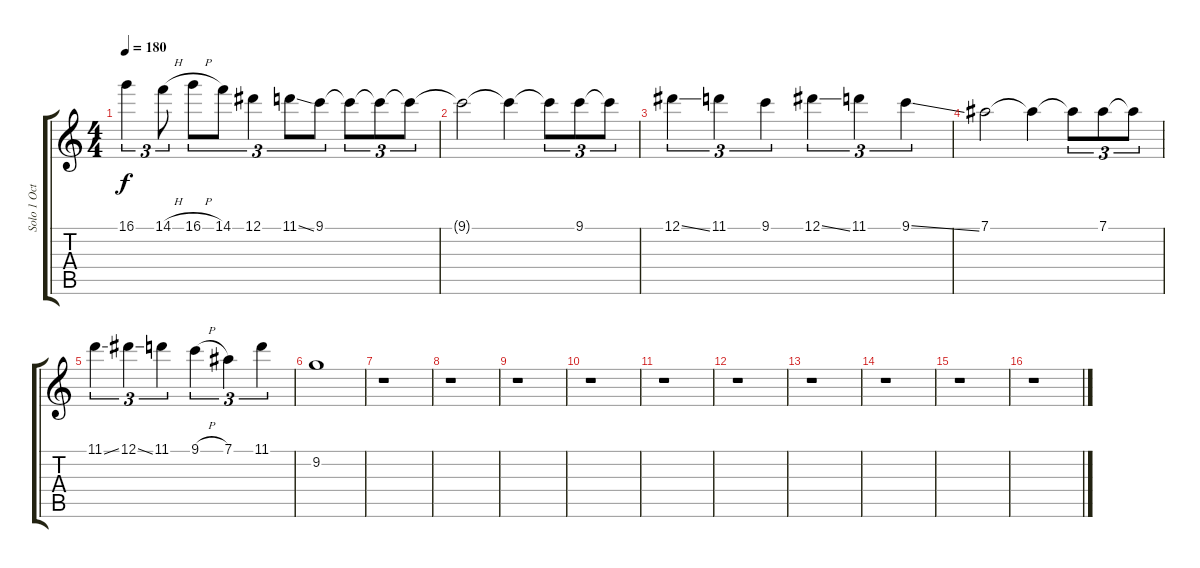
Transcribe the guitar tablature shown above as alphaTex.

\track ("Solo 1 Octave" "Solo 1 Oct") {instrument distortionguitar}
\staff {score tabs}
\tuning (Eb4 Bb3 Gb3 Db3 Ab2 Eb2) {hide}
\ts (4 4)
\tempo 180
\clef g2
\ks c
16.1.4{tu (3 2) dy f} 14.1{h}.8{tu (3 2)} 16.1{h}.8{tu (3 2)} 14.1.8{tu (3 2)} 12.1.4{tu (3 2)} 11.1{ss}.8{tu (3 2)} 9.1.8{tu (3 2)} 9.1{t}.8{tu (3 2)} 9.1{t}.8{tu (3 2)} 9.1{t}.8{tu (3 2)} |
9.1{t}.2 9.1{t}.4 9.1{t}.8{tu (3 2)} 9.1.8{tu (3 2)} 9.1{t}.8{tu (3 2)} |
12.1{ss}.4{tu (3 2)} 11.1.4{tu (3 2)} 9.1.4{tu (3 2)} 12.1{ss}.4{tu (3 2)} 11.1.4{tu (3 2)} 9.1{ss}.4{tu (3 2)} |
7.1.2 7.1{t}.4 7.1{t}.8{tu (3 2)} 7.1.8{tu (3 2)} 7.1{t}.8{tu (3 2)} |
11.1{ss}.4{tu (3 2)} 12.1{ss}.4{tu (3 2)} 11.1.4{tu (3 2)} 9.1{h}.4{tu (3 2)} 7.1.4{tu (3 2)} 11.1.4{tu (3 2)} |
9.2.1 |
r.1 |
r.1 |
r.1 |
r.1 |
r.1 |
r.1 |
r.1 |
r.1 |
r.1 |
r.1
